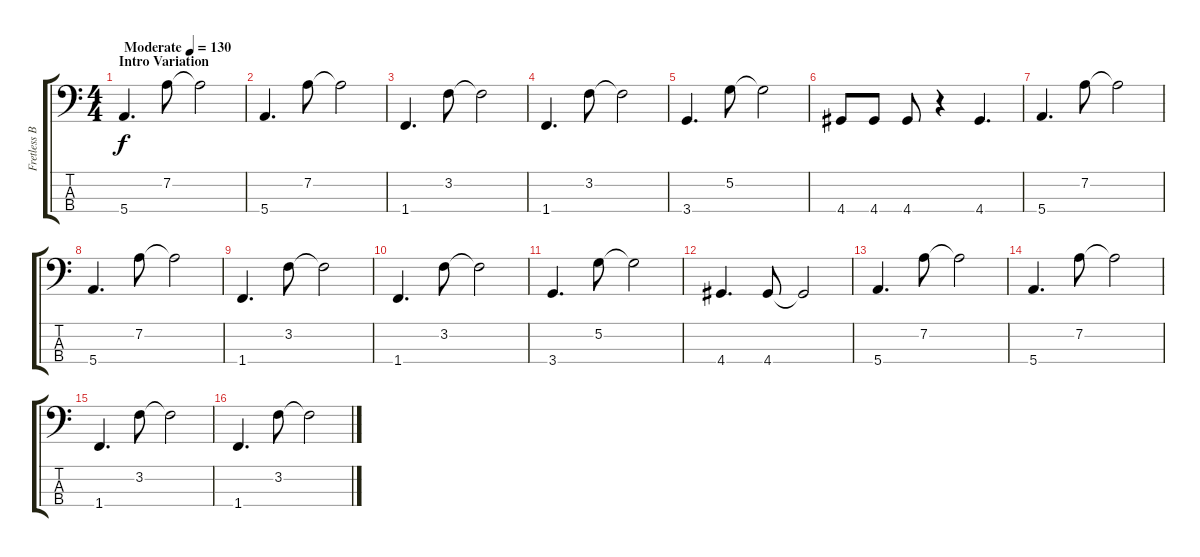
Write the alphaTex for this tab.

\track ("Fretless Bass" "Fretless B") {instrument fretlessbass}
\staff {score tabs}
\tuning (G2 D2 A1 E1) {hide}
\ts (4 4)
\section ("" "Intro Variation")
\tempo (130 "Moderate")
\clef f4
\ks c
5.4.4{d dy f instrument fretlessbass} 7.2.8 7.2{t}.2 |
5.4.4{d} 7.2.8 7.2{t}.2 |
1.4.4{d} 3.2.8 3.2{t}.2 |
1.4.4{d} 3.2.8 3.2{t}.2 |
3.4.4{d} 5.2.8 5.2{t}.2 |
4.4.8 4.4.8 4.4.8 r.4 4.4.4{d} |
5.4.4{d} 7.2.8 7.2{t}.2 |
5.4.4{d} 7.2.8 7.2{t}.2 |
1.4.4{d} 3.2.8 3.2{t}.2 |
1.4.4{d} 3.2.8 3.2{t}.2 |
3.4.4{d} 5.2.8 5.2{t}.2 |
4.4.4{d} 4.4.8 4.4{t}.2 |
5.4.4{d} 7.2.8 7.2{t}.2 |
5.4.4{d} 7.2.8 7.2{t}.2 |
1.4.4{d} 3.2.8 3.2{t}.2 |
1.4.4{d} 3.2.8 3.2{t}.2
